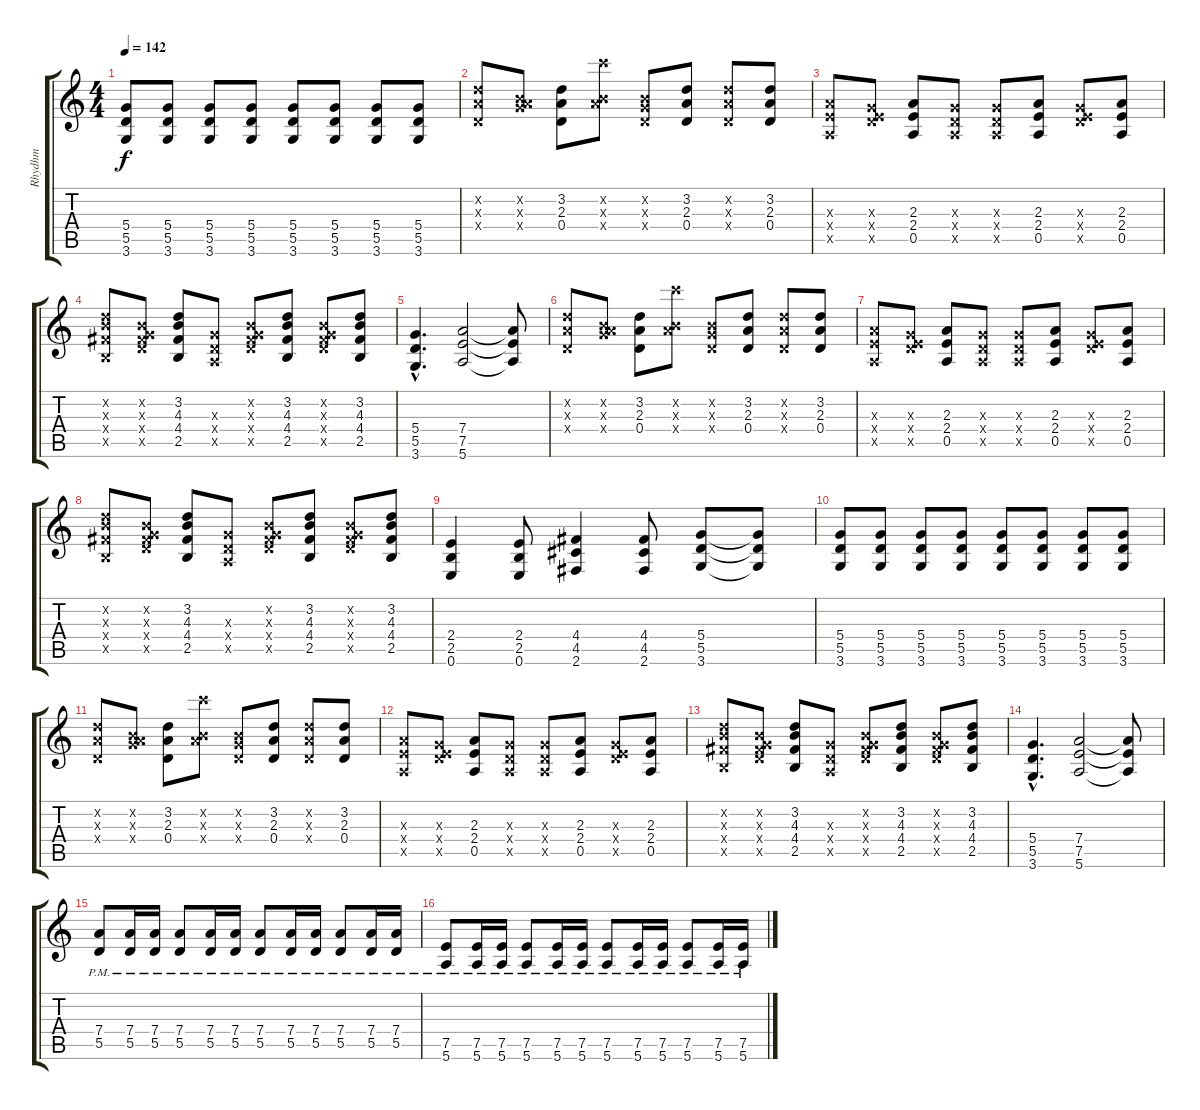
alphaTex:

\track ("Rhydhm" "Rhydhm") {instrument distortionguitar}
\staff {score tabs}
\tuning (E4 B3 G3 D3 A2 E2) {hide}
\ts (4 4)
\tempo 142
\clef g2
\ks c
(5.4 5.5 3.6).8{dy f} (5.4 5.5 3.6).8 (5.4 5.5 3.6).8 (5.4 5.5 3.6).8 (5.4 5.5 3.6).8 (5.4 5.5 3.6).8 (5.4 5.5 3.6).8 (5.4 5.5 3.6).8 |
(3.2{x} 2.3{x} 0.4{x}).8 (0.2{x} 0.3{x} 7.4{x}).8 (3.2 2.3 0.4).8 (0.2{x} 17.3{x} 7.4{x}).8 (0.2{x} 0.3{x} 0.4{x}).8 (3.2 2.3 0.4).8 (3.2{x} 2.3{x} 0.4{x}).8 (3.2 2.3 0.4).8 |
(2.3{x} 2.4{x} 0.5{x}).8 (0.3{x} 0.4{x} 7.5{x}).8 (2.3 2.4 0.5).8 (0.3{x} 0.4{x} 0.5{x}).8 (0.3{x} 0.4{x} 0.5{x}).8 (2.3 2.4 0.5).8 (0.3{x} 0.4{x} 7.5{x}).8 (2.3 2.4 0.5).8 |
(3.2{x} 4.3{x} 4.4{x} 2.5{x}).8 (0.2{x} 0.3{x} 0.4{x} 9.5{x}).8 (3.2 4.3 4.4 2.5).8 (0.3{x} 0.4{x} 0.5{x}).8 (0.2{x} 0.3{x} 0.4{x} 9.5{x}).8 (3.2 4.3 4.4 2.5).8 (0.2{x} 0.3{x} 0.4{x} 9.5{x}).8 (3.2 4.3 4.4 2.5).8 |
(5.4{hac} 5.5{hac} 3.6{hac}).4{d} (7.4 7.5 5.6).2 (7.4{t} 7.5{t} 5.6{t}).8 |
(3.2{x} 2.3{x} 0.4{x}).8 (0.2{x} 0.3{x} 7.4{x}).8 (3.2 2.3 0.4).8 (0.2{x} 17.3{x} 7.4{x}).8 (0.2{x} 0.3{x} 0.4{x}).8 (3.2 2.3 0.4).8 (3.2{x} 2.3{x} 0.4{x}).8 (3.2 2.3 0.4).8 |
(2.3{x} 2.4{x} 0.5{x}).8 (0.3{x} 0.4{x} 7.5{x}).8 (2.3 2.4 0.5).8 (0.3{x} 0.4{x} 0.5{x}).8 (0.3{x} 0.4{x} 0.5{x}).8 (2.3 2.4 0.5).8 (0.3{x} 0.4{x} 7.5{x}).8 (2.3 2.4 0.5).8 |
(3.2{x} 4.3{x} 4.4{x} 2.5{x}).8 (0.2{x} 0.3{x} 0.4{x} 9.5{x}).8 (3.2 4.3 4.4 2.5).8 (0.3{x} 0.4{x} 0.5{x}).8 (0.2{x} 0.3{x} 0.4{x} 9.5{x}).8 (3.2 4.3 4.4 2.5).8 (0.2{x} 0.3{x} 0.4{x} 9.5{x}).8 (3.2 4.3 4.4 2.5).8 |
(2.4 2.5 0.6).4 (2.4 2.5 0.6).8 (4.4 4.5 2.6).4 (4.4 4.5 2.6).8 (5.4 5.5 3.6).8 (5.4{t} 5.5{t} 3.6{t}).8 |
(5.4 5.5 3.6).8 (5.4 5.5 3.6).8 (5.4 5.5 3.6).8 (5.4 5.5 3.6).8 (5.4 5.5 3.6).8 (5.4 5.5 3.6).8 (5.4 5.5 3.6).8 (5.4 5.5 3.6).8 |
(3.2{x} 2.3{x} 0.4{x}).8 (0.2{x} 0.3{x} 7.4{x}).8 (3.2 2.3 0.4).8 (0.2{x} 17.3{x} 7.4{x}).8 (0.2{x} 0.3{x} 0.4{x}).8 (3.2 2.3 0.4).8 (3.2{x} 2.3{x} 0.4{x}).8 (3.2 2.3 0.4).8 |
(2.3{x} 2.4{x} 0.5{x}).8 (0.3{x} 0.4{x} 7.5{x}).8 (2.3 2.4 0.5).8 (0.3{x} 0.4{x} 0.5{x}).8 (0.3{x} 0.4{x} 0.5{x}).8 (2.3 2.4 0.5).8 (0.3{x} 0.4{x} 7.5{x}).8 (2.3 2.4 0.5).8 |
(3.2{x} 4.3{x} 4.4{x} 2.5{x}).8 (0.2{x} 0.3{x} 0.4{x} 9.5{x}).8 (3.2 4.3 4.4 2.5).8 (0.3{x} 0.4{x} 0.5{x}).8 (0.2{x} 0.3{x} 0.4{x} 9.5{x}).8 (3.2 4.3 4.4 2.5).8 (0.2{x} 0.3{x} 0.4{x} 9.5{x}).8 (3.2 4.3 4.4 2.5).8 |
(5.4{hac} 5.5{hac} 3.6{hac}).4{d} (7.4 7.5 5.6).2 (7.4{t} 7.5{t} 5.6{t}).8 |
(7.4{pm} 5.5{pm}).8 (7.4{pm} 5.5{pm}).16 (7.4{pm} 5.5{pm}).16 (7.4{pm} 5.5{pm}).8 (7.4{pm} 5.5{pm}).16 (7.4{pm} 5.5{pm}).16 (7.4{pm} 5.5{pm}).8 (7.4{pm} 5.5{pm}).16 (7.4{pm} 5.5{pm}).16 (7.4{pm} 5.5{pm}).8 (7.4{pm} 5.5{pm}).16 (7.4{pm} 5.5{pm}).16 |
(7.5{pm} 5.6{pm}).8 (7.5{pm} 5.6{pm}).16 (7.5{pm} 5.6{pm}).16 (7.5{pm} 5.6{pm}).8 (7.5{pm} 5.6{pm}).16 (7.5{pm} 5.6{pm}).16 (7.5{pm} 5.6{pm}).8 (7.5{pm} 5.6{pm}).16 (7.5{pm} 5.6{pm}).16 (7.5{pm} 5.6{pm}).8 (7.5{pm} 5.6{pm}).16 (7.5{pm} 5.6{pm}).16
